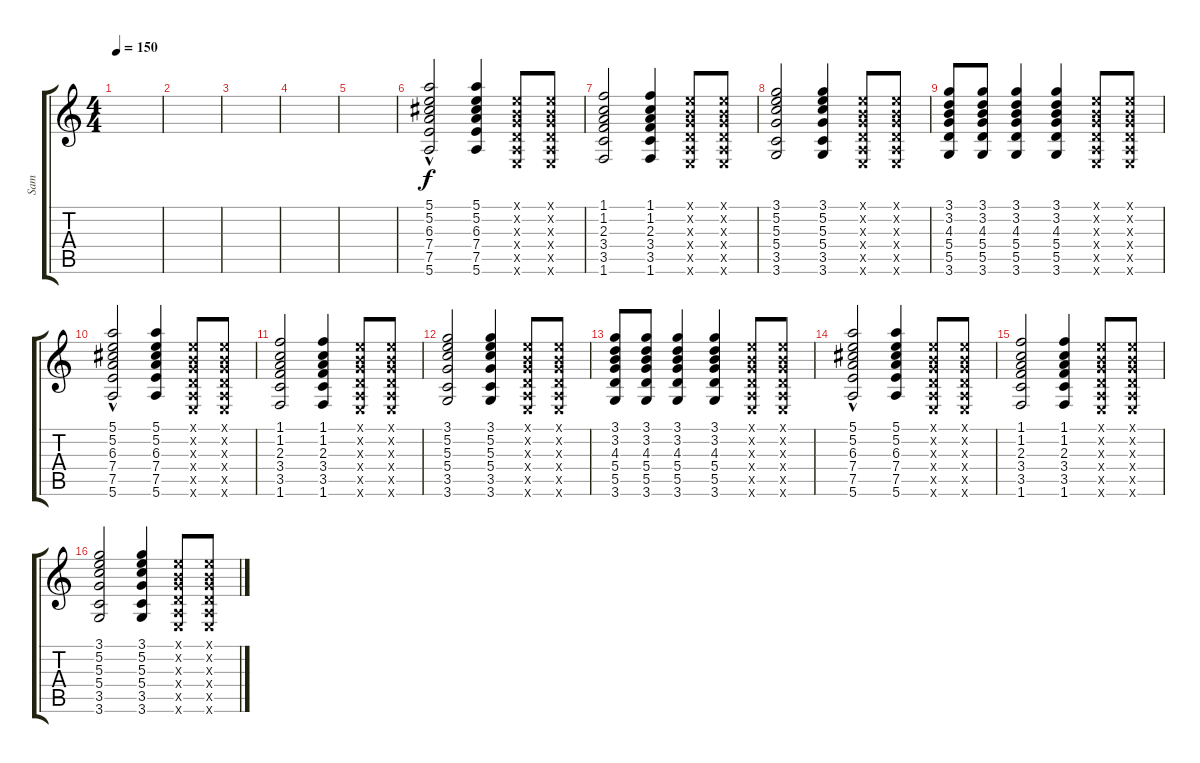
\track ("Sam" "Sam") {instrument acousticguitarnylon}
\staff {score tabs}
\tuning (E4 B3 G3 D3 A2 E2) {hide}
\ts (4 4)
\tempo 150
\clef g2
\ks c
|
|
|
|
|
(5.1 5.2{hac} 6.3 7.4 7.5 5.6).2{instrument acousticguitarsteel} (5.1 5.2 6.3 7.4 7.5 5.6).4 (0.1{x} 0.2{x} 0.3{x} 0.4{x} 0.5{x} 0.6{x}).8 (0.1{x} 0.2{x} 0.3{x} 0.4{x} 0.5{x} 0.6{x}).8 |
(1.1 1.2 2.3 3.4 3.5 1.6).2 (1.1 1.2 2.3 3.4 3.5 1.6).4 (0.1{x} 0.2{x} 0.3{x} 0.4{x} 0.5{x} 0.6{x}).8 (0.1{x} 0.2{x} 0.3{x} 0.4{x} 0.5{x} 0.6{x}).8 |
(3.1 5.2 5.3 5.4 3.5 3.6).2 (3.1 5.2 5.3 5.4 3.5 3.6).4 (0.1{x} 0.2{x} 0.3{x} 0.4{x} 0.5{x} 0.6{x}).8 (0.1{x} 0.2{x} 0.3{x} 0.4{x} 0.5{x} 0.6{x}).8 |
(3.1 3.2 4.3 5.4 5.5 3.6).8 (3.1 3.2 4.3 5.4 5.5 3.6).8 (3.1 3.2 4.3 5.4 5.5 3.6).4 (3.1 3.2 4.3 5.4 5.5 3.6).4 (0.1{x} 0.2{x} 0.3{x} 0.4{x} 0.5{x} 0.6{x}).8 (0.1{x} 0.2{x} 0.3{x} 0.4{x} 0.5{x} 0.6{x}).8 |
(5.1 5.2{hac} 6.3 7.4 7.5 5.6).2 (5.1 5.2 6.3 7.4 7.5 5.6).4 (0.1{x} 0.2{x} 0.3{x} 0.4{x} 0.5{x} 0.6{x}).8 (0.1{x} 0.2{x} 0.3{x} 0.4{x} 0.5{x} 0.6{x}).8 |
(1.1 1.2 2.3 3.4 3.5 1.6).2 (1.1 1.2 2.3 3.4 3.5 1.6).4 (0.1{x} 0.2{x} 0.3{x} 0.4{x} 0.5{x} 0.6{x}).8 (0.1{x} 0.2{x} 0.3{x} 0.4{x} 0.5{x} 0.6{x}).8 |
(3.1 5.2 5.3 5.4 3.5 3.6).2 (3.1 5.2 5.3 5.4 3.5 3.6).4 (0.1{x} 0.2{x} 0.3{x} 0.4{x} 0.5{x} 0.6{x}).8 (0.1{x} 0.2{x} 0.3{x} 0.4{x} 0.5{x} 0.6{x}).8 |
(3.1 3.2 4.3 5.4 5.5 3.6).8 (3.1 3.2 4.3 5.4 5.5 3.6).8 (3.1 3.2 4.3 5.4 5.5 3.6).4 (3.1 3.2 4.3 5.4 5.5 3.6).4 (0.1{x} 0.2{x} 0.3{x} 0.4{x} 0.5{x} 0.6{x}).8 (0.1{x} 0.2{x} 0.3{x} 0.4{x} 0.5{x} 0.6{x}).8 |
(5.1 5.2{hac} 6.3 7.4 7.5 5.6).2 (5.1 5.2 6.3 7.4 7.5 5.6).4 (0.1{x} 0.2{x} 0.3{x} 0.4{x} 0.5{x} 0.6{x}).8 (0.1{x} 0.2{x} 0.3{x} 0.4{x} 0.5{x} 0.6{x}).8 |
(1.1 1.2 2.3 3.4 3.5 1.6).2 (1.1 1.2 2.3 3.4 3.5 1.6).4 (0.1{x} 0.2{x} 0.3{x} 0.4{x} 0.5{x} 0.6{x}).8 (0.1{x} 0.2{x} 0.3{x} 0.4{x} 0.5{x} 0.6{x}).8 |
(3.1 5.2 5.3 5.4 3.5 3.6).2 (3.1 5.2 5.3 5.4 3.5 3.6).4 (0.1{x} 0.2{x} 0.3{x} 0.4{x} 0.5{x} 0.6{x}).8 (0.1{x} 0.2{x} 0.3{x} 0.4{x} 0.5{x} 0.6{x}).8
